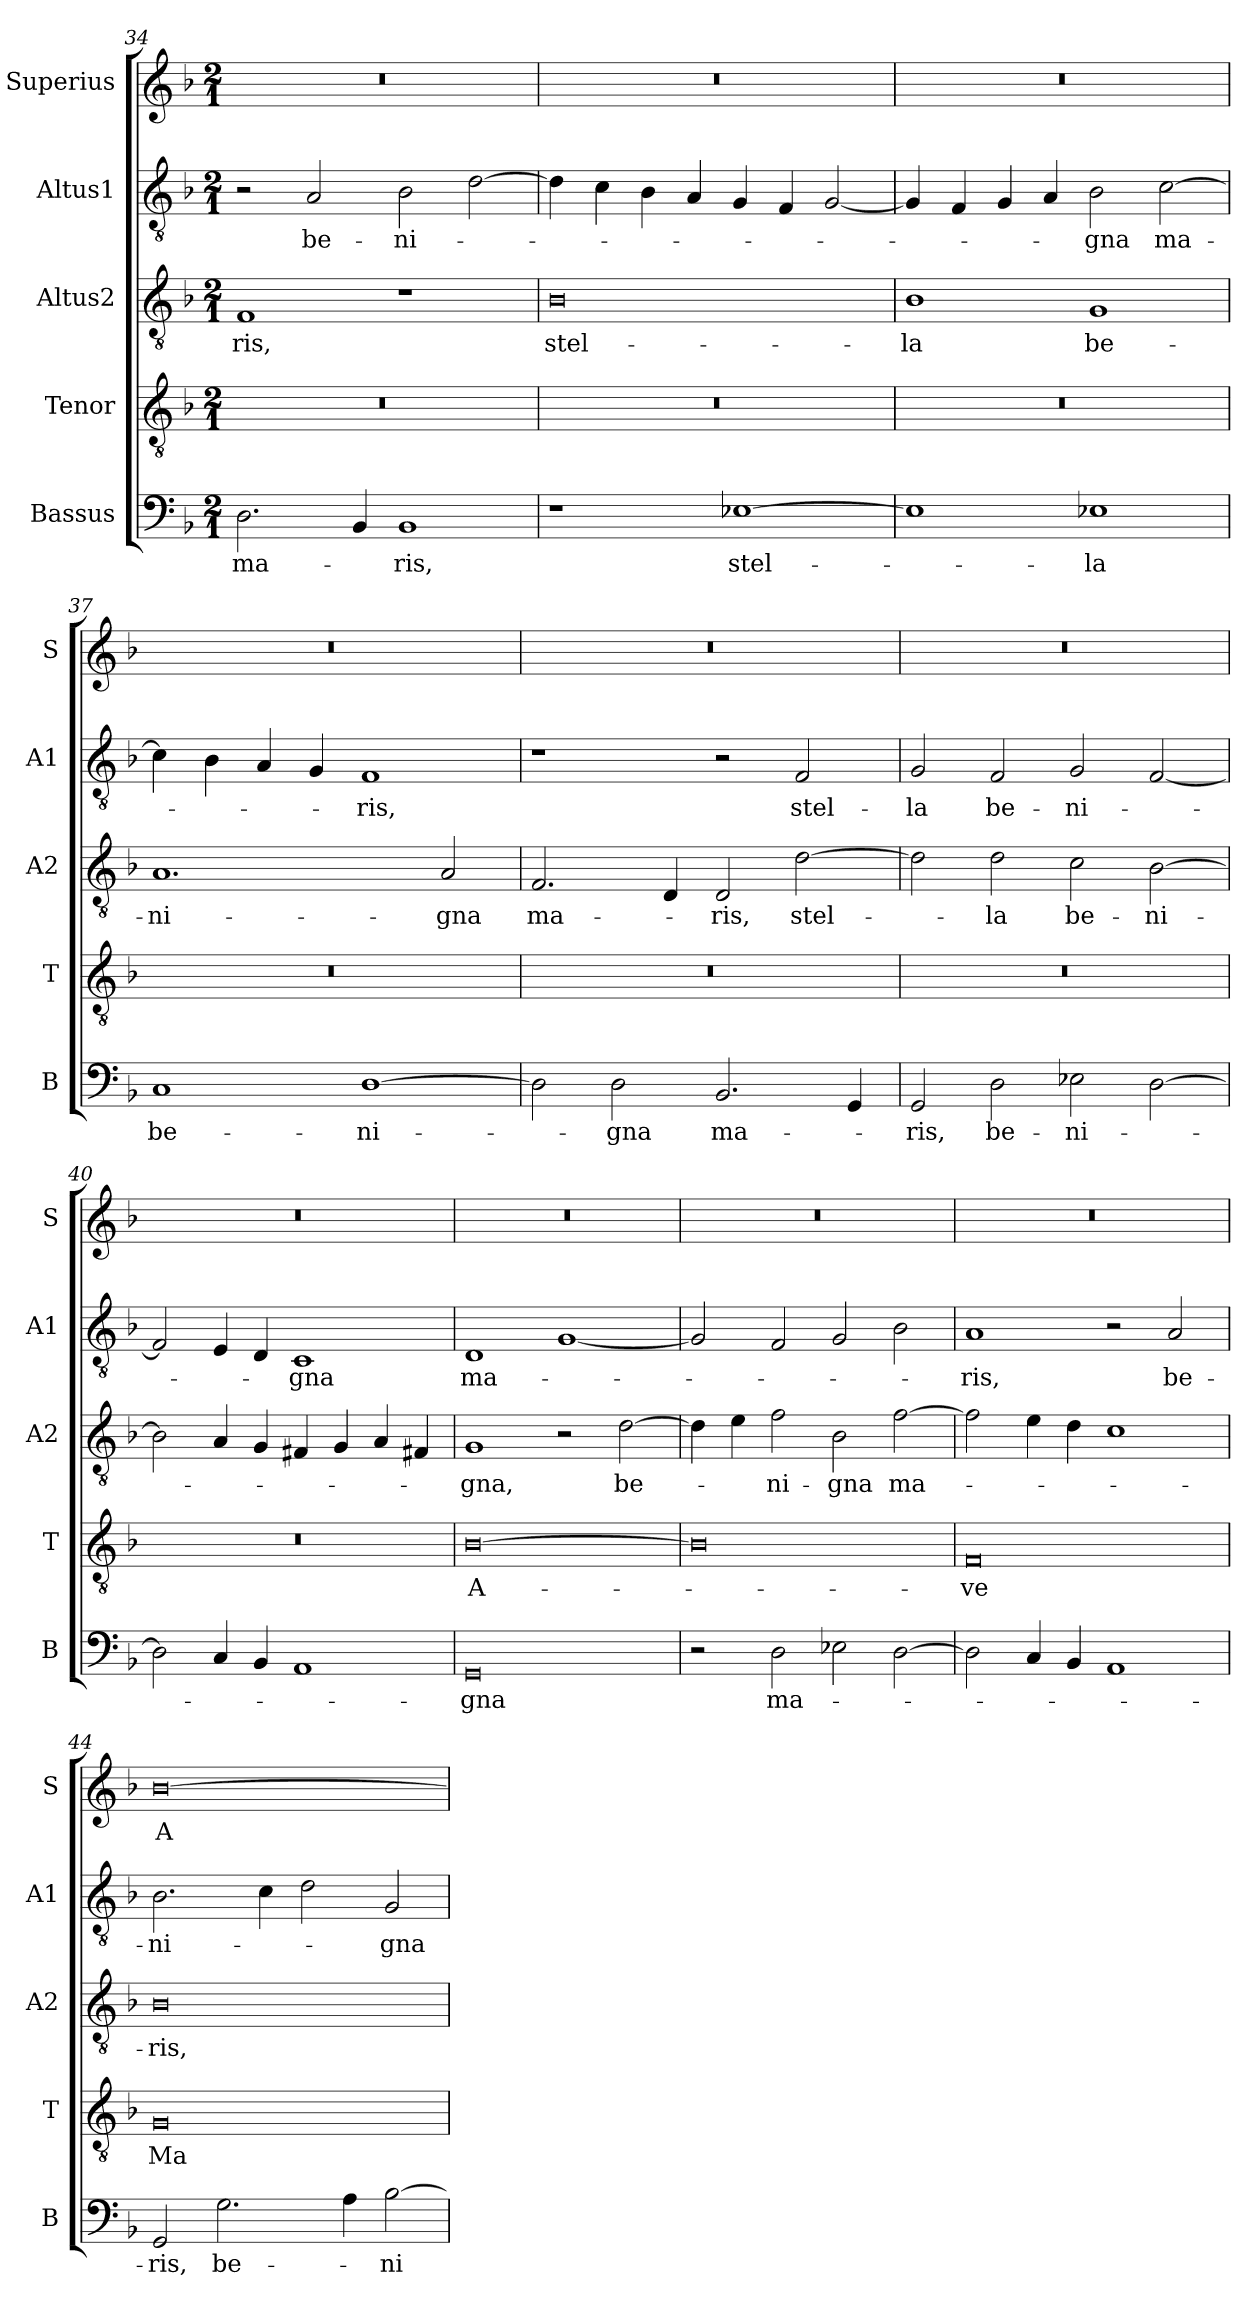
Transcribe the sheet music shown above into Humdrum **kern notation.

**kern	**text	**kern	**text	**kern	**text	**kern	**text	**kern	**text
*part5	*part5	*part4	*part4	*part3	*part3	*part2	*part2	*part1	*part1
*staff5	*staff5	*staff4	*staff4	*staff3	*staff3	*staff2	*staff2	*staff1	*staff1
*I"Bassus	*	*I"Tenor	*	*I"Altus2	*	*I"Altus1	*	*I"Superius	*
*I'B	*	*I'T	*	*I'A2	*	*I'A1	*	*I'S	*
*clefF4	*	*clefGv2	*	*clefGv2	*	*clefGv2	*	*clefG2	*
*k[b-]	*	*k[b-]	*	*k[b-]	*	*k[b-]	*	*k[b-]	*
*M2/1	*	*M2/1	*	*M2/1	*	*M2/1	*	*M2/1	*
=34	=34	=34	=34	=34	=34	=34	=34	=34	=34
2.D\	ma-	0r	.	1F	-ris,	2r	.	0r	.
.	.	.	.	.	.	2A/	be-	.	.
4BB-/	.	.	.	.	.	.	.	.	.
1BB-	-ris,	.	.	1r	.	2B-\	-ni-	.	.
.	.	.	.	.	.	[2d\	.	.	.
=35	=35	=35	=35	=35	=35	=35	=35	=35	=35
1r	.	0r	.	0B-	stel-	4d\]	.	0r	.
.	.	.	.	.	.	4c\	.	.	.
.	.	.	.	.	.	4B-\	.	.	.
.	.	.	.	.	.	4A/	.	.	.
[1E-X	stel-	.	.	.	.	4G/	.	.	.
.	.	.	.	.	.	4F/	.	.	.
.	.	.	.	.	.	[2G/	.	.	.
=36	=36	=36	=36	=36	=36	=36	=36	=36	=36
1E-]	.	0r	.	1B-	-la	4G/]	.	0r	.
.	.	.	.	.	.	4F/	.	.	.
.	.	.	.	.	.	4G/	.	.	.
.	.	.	.	.	.	4A/	.	.	.
1E-X	-la	.	.	1G	be-	2B-\	-gna	.	.
.	.	.	.	.	.	[2c\	ma-	.	.
=37	=37	=37	=37	=37	=37	=37	=37	=37	=37
1C	be-	0r	.	1.A	-ni-	4c\]	.	0r	.
.	.	.	.	.	.	4B-\	.	.	.
.	.	.	.	.	.	4A/	.	.	.
.	.	.	.	.	.	4G/	.	.	.
[1D	-ni-	.	.	.	.	1F	-ris,	.	.
.	.	.	.	2A/	-gna	.	.	.	.
=38	=38	=38	=38	=38	=38	=38	=38	=38	=38
2D\]	.	0r	.	2.F/	ma-	1r	.	0r	.
2D\	-gna	.	.	.	.	.	.	.	.
.	.	.	.	4D/	.	.	.	.	.
2.BB-/	ma-	.	.	2D/	-ris,	2r	.	.	.
.	.	.	.	[2d\	stel-	2F/	stel-	.	.
4GG/	.	.	.	.	.	.	.	.	.
=39	=39	=39	=39	=39	=39	=39	=39	=39	=39
2GG/	-ris,	0r	.	2d\]	.	2G/	-la	0r	.
2D\	be-	.	.	2d\	-la	2F/	be-	.	.
2E-X\	-ni-	.	.	2c\	be-	2G/	-ni-	.	.
[2D\	.	.	.	[2B-\	-ni-	[2F/	.	.	.
=40	=40	=40	=40	=40	=40	=40	=40	=40	=40
2D\]	.	0r	.	2B-\]	.	2F/]	.	0r	.
4C/	.	.	.	4A/	.	4E/	.	.	.
4BB-/	.	.	.	4G/	.	4D/	.	.	.
1AA	.	.	.	4F#X/	.	1C	-gna	.	.
.	.	.	.	4G/	.	.	.	.	.
.	.	.	.	4A/	.	.	.	.	.
.	.	.	.	4F#X/	.	.	.	.	.
=41	=41	=41	=41	=41	=41	=41	=41	=41	=41
0GG	-gna	[0B-	A-	1G	-gna,	1D	ma-	0r	.
.	.	.	.	2r	.	[1G	.	.	.
.	.	.	.	[2d\	be-	.	.	.	.
=42	=42	=42	=42	=42	=42	=42	=42	=42	=42
2r	.	0B-]	.	4d\]	.	2G/]	.	0r	.
.	.	.	.	4e\	.	.	.	.	.
2D\	ma-	.	.	2f\	-ni-	2F/	.	.	.
2E-X\	.	.	.	2B-\	-gna	2G/	.	.	.
[2D\	.	.	.	[2f\	ma-	2B-\	.	.	.
=43	=43	=43	=43	=43	=43	=43	=43	=43	=43
2D\]	.	0F	-ve	2f\]	.	1A	-ris,	0r	.
4C/	.	.	.	4e\	.	.	.	.	.
4BB-/	.	.	.	4d\	.	.	.	.	.
1AA	.	.	.	1c	.	2r	.	.	.
.	.	.	.	.	.	2A/	be-	.	.
=44	=44	=44	=44	=44	=44	=44	=44	=44	=44
2GG/	-ris,	0G	Ma-	0B-	-ris,	2.B-\	-ni-	[0b-	A-
2.G\	be-	.	.	.	.	.	.	.	.
.	.	.	.	.	.	4c\	.	.	.
.	.	.	.	.	.	2d\	.	.	.
4A\	.	.	.	.	.	.	.	.	.
[2B-\	-ni-	.	.	.	.	2G/	-gna	.	.
=	=	=	=	=	=	=	=	=	=
*-	*-	*-	*-	*-	*-	*-	*-	*-	*-
